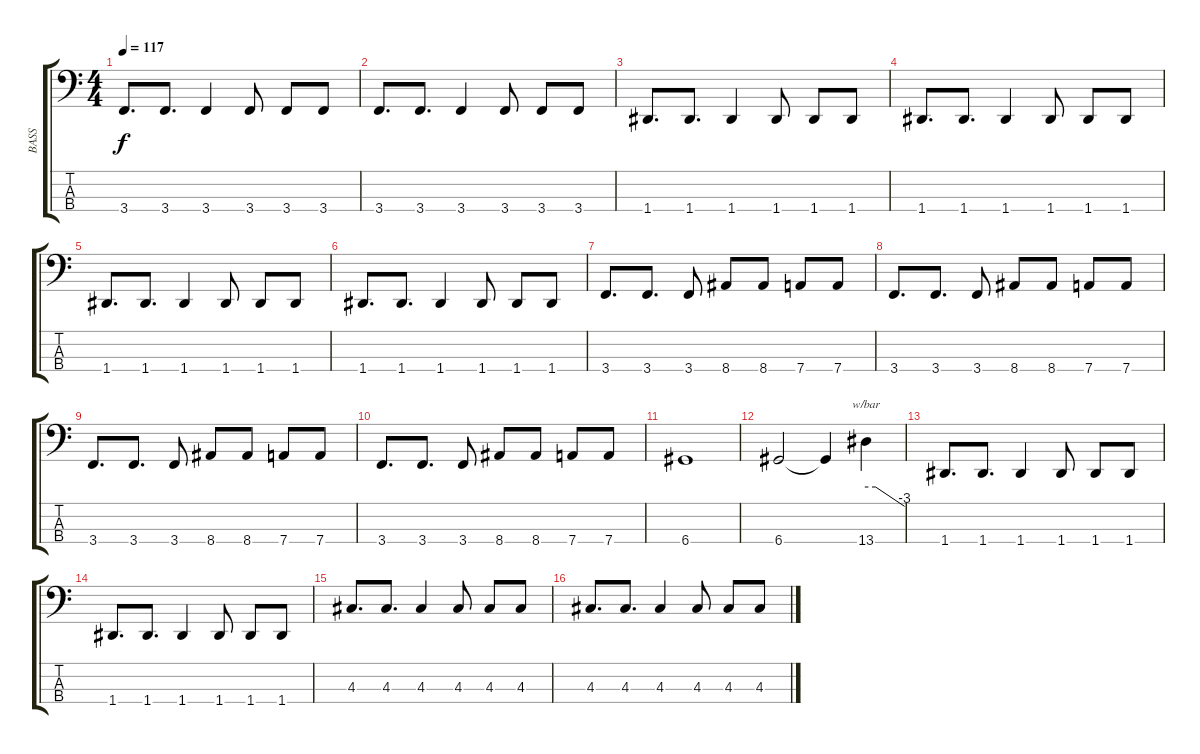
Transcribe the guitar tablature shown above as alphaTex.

\track ("BASS" "BASS") {instrument electricbassfinger}
\staff {score tabs}
\tuning (G2 D2 A1 D1) {hide}
\ts (4 4)
\tempo 117
\clef f4
\ks c
3.4.8{d dy f} 3.4.8{d} 3.4.4 3.4.8 3.4.8 3.4.8 |
3.4.8{d} 3.4.8{d} 3.4.4 3.4.8 3.4.8 3.4.8 |
1.4.8{d} 1.4.8{d} 1.4.4 1.4.8 1.4.8 1.4.8 |
1.4.8{d} 1.4.8{d} 1.4.4 1.4.8 1.4.8 1.4.8 |
1.4.8{d} 1.4.8{d} 1.4.4 1.4.8 1.4.8 1.4.8 |
1.4.8{d} 1.4.8{d} 1.4.4 1.4.8 1.4.8 1.4.8 |
3.4.8{d} 3.4.8{d} 3.4.8 8.4.8 8.4.8 7.4.8 7.4.8 |
3.4.8{d} 3.4.8{d} 3.4.8 8.4.8 8.4.8 7.4.8 7.4.8 |
3.4.8{d} 3.4.8{d} 3.4.8 8.4.8 8.4.8 7.4.8 7.4.8 |
3.4.8{d} 3.4.8{d} 3.4.8 8.4.8 8.4.8 7.4.8 7.4.8 |
6.4.1 |
6.4.2 6.4{t}.4 13.4.4{tbe (custom default 0 0 15 0 60 -12)} |
1.4.8{d} 1.4.8{d} 1.4.4 1.4.8 1.4.8 1.4.8 |
1.4.8{d} 1.4.8{d} 1.4.4 1.4.8 1.4.8 1.4.8 |
4.3.8{d} 4.3.8{d} 4.3.4 4.3.8 4.3.8 4.3.8 |
4.3.8{d} 4.3.8{d} 4.3.4 4.3.8 4.3.8 4.3.8
